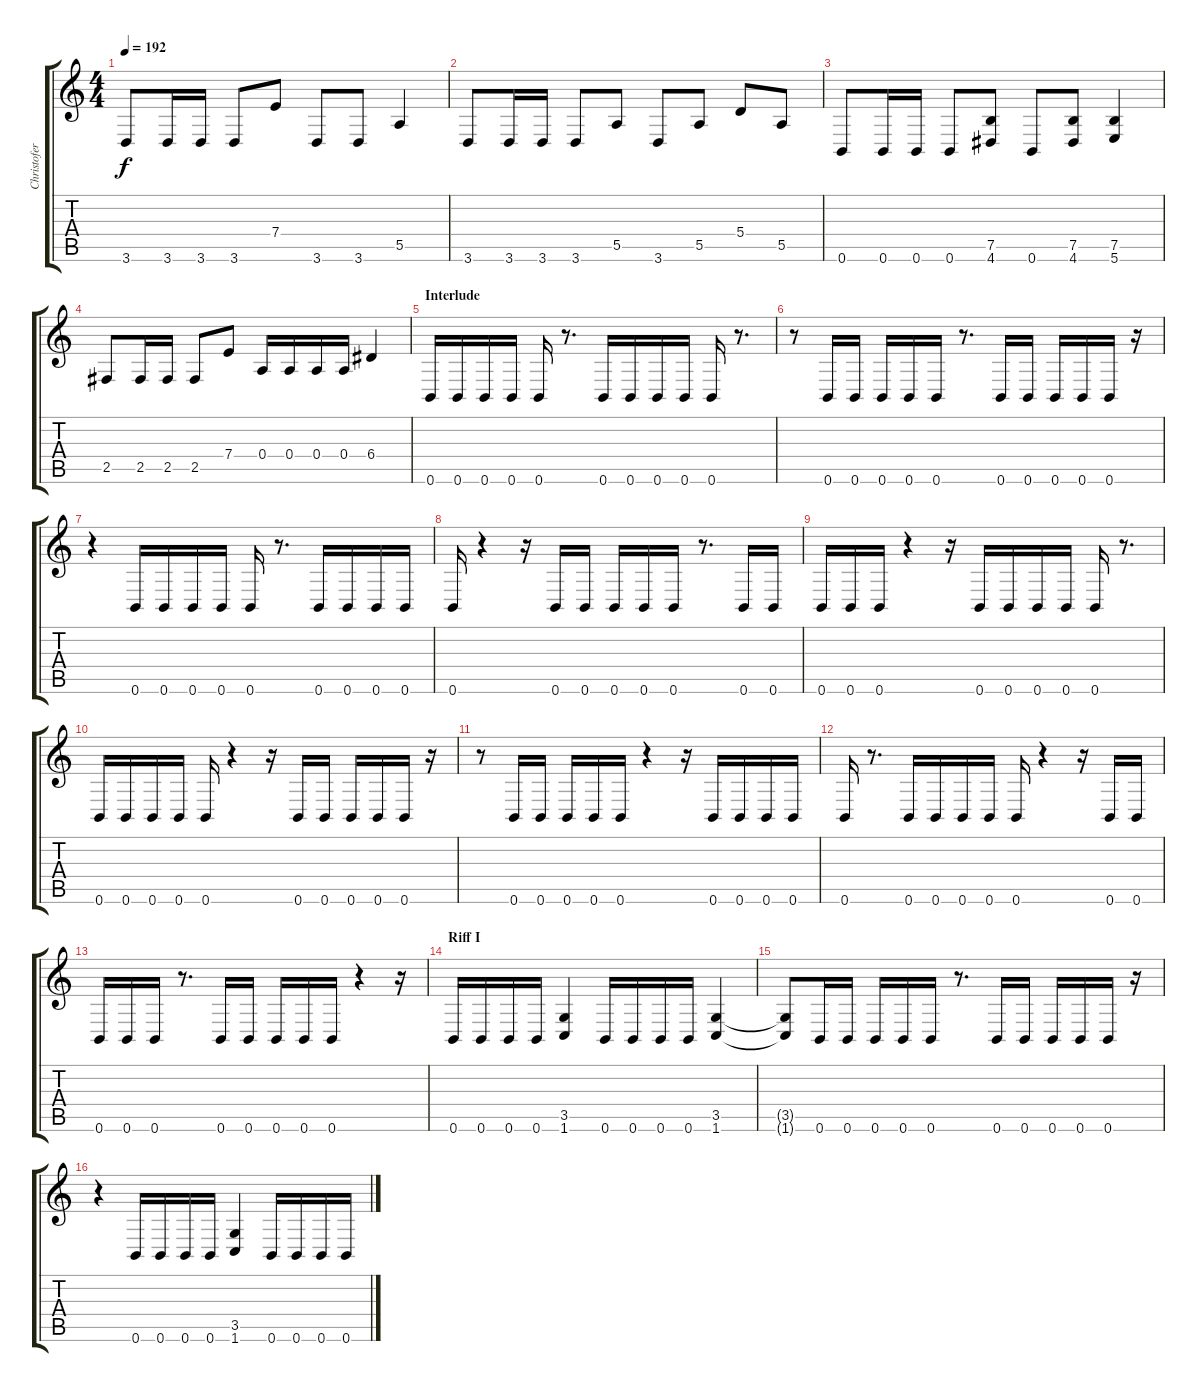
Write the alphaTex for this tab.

\track ("Christofer" "Christofer") {instrument distortionguitar}
\staff {score tabs}
\tuning (B3 Gb3 D3 A2 E2 B1) {hide}
\ts (4 4)
\tempo 192
\clef g2
\ks c
3.6.8{dy f} 3.6.16 3.6.16 3.6.8 7.4.8 3.6.8 3.6.8 5.5.4 |
3.6.8 3.6.16 3.6.16 3.6.8 5.5.8 3.6.8 5.5.8 5.4.8 5.5.8 |
0.6.8 0.6.16 0.6.16 0.6.8 (7.5 4.6).8 0.6.8 (7.5 4.6).8 (7.5 5.6).4 |
2.5.8 2.5.16 2.5.16 2.5.8 7.4.8 0.4.16 0.4.16 0.4.16 0.4.16 6.4.4 |
\section ("" "Interlude")
0.6.16 0.6.16 0.6.16 0.6.16 0.6.16 r.8{d} 0.6.16 0.6.16 0.6.16 0.6.16 0.6.16 r.8{d} |
r.8 0.6.16 0.6.16 0.6.16 0.6.16 0.6.16 r.8{d} 0.6.16 0.6.16 0.6.16 0.6.16 0.6.16 r.16 |
r.4 0.6.16 0.6.16 0.6.16 0.6.16 0.6.16 r.8{d} 0.6.16 0.6.16 0.6.16 0.6.16 |
0.6.16 r.4 r.16 0.6.16 0.6.16 0.6.16 0.6.16 0.6.16 r.8{d} 0.6.16 0.6.16 |
0.6.16 0.6.16 0.6.16 r.4 r.16 0.6.16 0.6.16 0.6.16 0.6.16 0.6.16 r.8{d} |
0.6.16 0.6.16 0.6.16 0.6.16 0.6.16 r.4 r.16 0.6.16 0.6.16 0.6.16 0.6.16 0.6.16 r.16 |
r.8 0.6.16 0.6.16 0.6.16 0.6.16 0.6.16 r.4 r.16 0.6.16 0.6.16 0.6.16 0.6.16 |
0.6.16 r.8{d} 0.6.16 0.6.16 0.6.16 0.6.16 0.6.16 r.4 r.16 0.6.16 0.6.16 |
0.6.16 0.6.16 0.6.16 r.8{d} 0.6.16 0.6.16 0.6.16 0.6.16 0.6.16 r.4 r.16 |
\section ("" "Riff I")
0.6.16 0.6.16 0.6.16 0.6.16 (3.5 1.6).4 0.6.16 0.6.16 0.6.16 0.6.16 (3.5 1.6).4 |
(3.5{t} 1.6{t}).8 0.6.16 0.6.16 0.6.16 0.6.16 0.6.16 r.8{d} 0.6.16 0.6.16 0.6.16 0.6.16 0.6.16 r.16 |
r.4 0.6.16 0.6.16 0.6.16 0.6.16 (3.5 1.6).4 0.6.16 0.6.16 0.6.16 0.6.16
